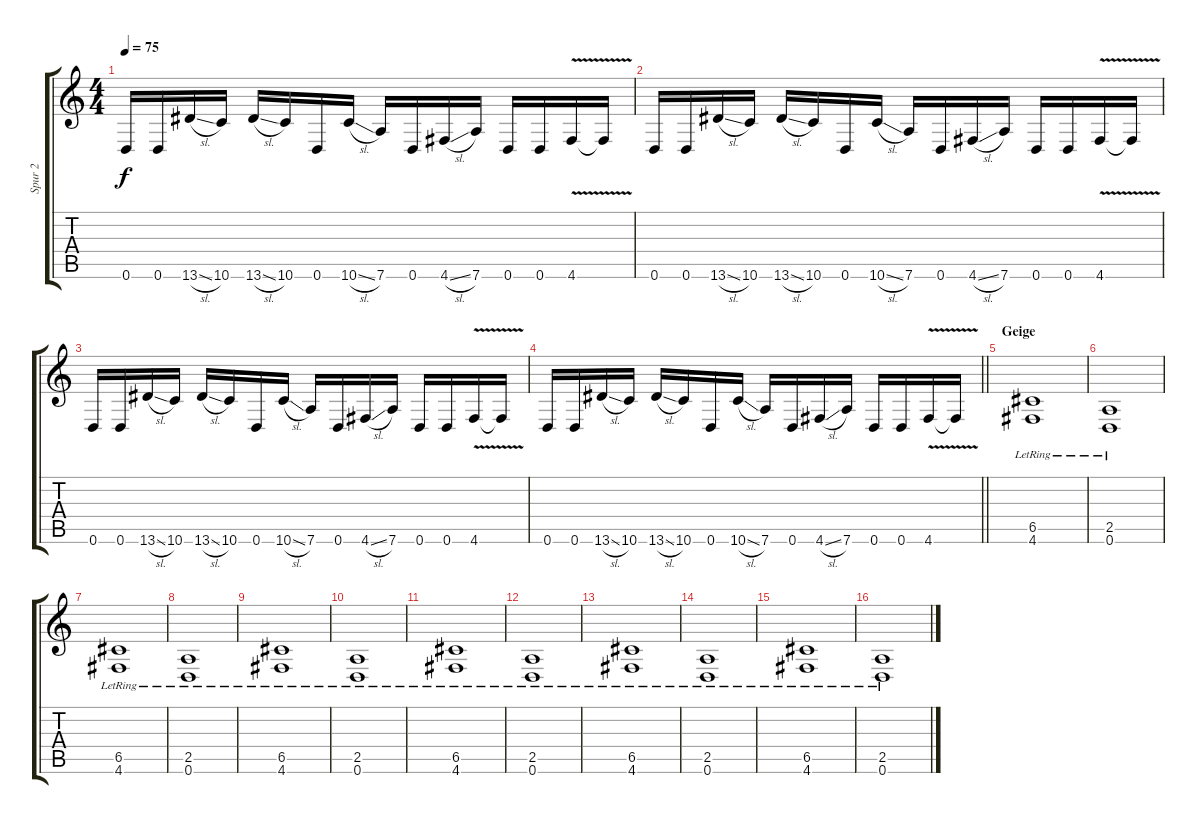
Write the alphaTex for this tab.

\track ("Spur 2" "Spur 2") {instrument distortionguitar}
\staff {score tabs}
\tuning (D4 A3 F3 C3 G2 D2) {hide}
\ts (4 4)
\tempo 75
\clef g2
\ks c
0.6.16{dy f} 0.6.16 13.6{sl}.16 10.6.16 13.6{sl}.16 10.6.16 0.6.16 10.6{sl}.16 7.6.16 0.6.16 4.6{sl}.16 7.6.16 0.6.16 0.6.16 4.6{v}.16 4.6{t}.16 |
0.6.16 0.6.16 13.6{sl}.16 10.6.16 13.6{sl}.16 10.6.16 0.6.16 10.6{sl}.16 7.6.16 0.6.16 4.6{sl}.16 7.6.16 0.6.16 0.6.16 4.6{v}.16 4.6{t}.16 |
0.6.16 0.6.16 13.6{sl}.16 10.6.16 13.6{sl}.16 10.6.16 0.6.16 10.6{sl}.16 7.6.16 0.6.16 4.6{sl}.16 7.6.16 0.6.16 0.6.16 4.6{v}.16 4.6{t}.16 |
\barLineRight lightlight
0.6.16 0.6.16 13.6{sl}.16 10.6.16 13.6{sl}.16 10.6.16 0.6.16 10.6{sl}.16 7.6.16 0.6.16 4.6{sl}.16 7.6.16 0.6.16 0.6.16 4.6{v}.16 4.6{t}.16 |
\section ("" "Geige")
(6.5{lr} 4.6{lr}).1 |
(2.5{lr} 0.6{lr}).1 |
(6.5{lr} 4.6{lr}).1 |
(2.5{lr} 0.6{lr}).1 |
(6.5{lr} 4.6{lr}).1 |
(2.5{lr} 0.6{lr}).1 |
(6.5{lr} 4.6{lr}).1 |
(2.5{lr} 0.6{lr}).1 |
(6.5{lr} 4.6{lr}).1 |
(2.5{lr} 0.6{lr}).1 |
(6.5{lr} 4.6{lr}).1 |
(2.5{lr} 0.6{lr}).1
